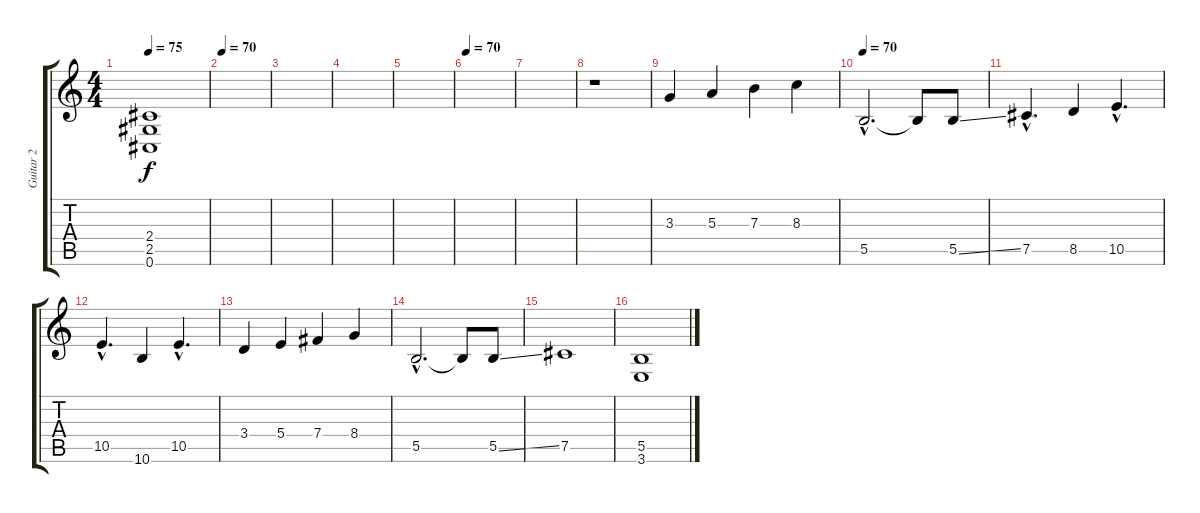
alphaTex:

\track ("Guitar 2" "Guitar 2") {instrument distortionguitar}
\staff {score tabs}
\tuning (Db4 Ab3 E3 B2 Gb2 Db2) {hide}
\ts (4 4)
\tempo 75
\clef g2
\ks c
(2.4{t} 2.5{t} 0.6{t}).1{dy f volume 11} |
\tempo 70
|
|
|
|
\tempo 70
|
|
r.1{volume 14} |
3.3.4 5.3.4 7.3.4 8.3.4 |
\tempo 70
5.5{hac}.2{d} 5.5{t}.8 5.5{ss}.8 |
7.5{hac}.4{d} 8.5.4 10.5{hac}.4{d} |
10.5{hac}.4{d} 10.6.4 10.5{hac}.4{d} |
3.4.4 5.4.4 7.4.4 8.4.4 |
5.5{hac}.2{d} 5.5{t}.8 5.5{ss}.8 |
7.5.1 |
(5.5 3.6).1
